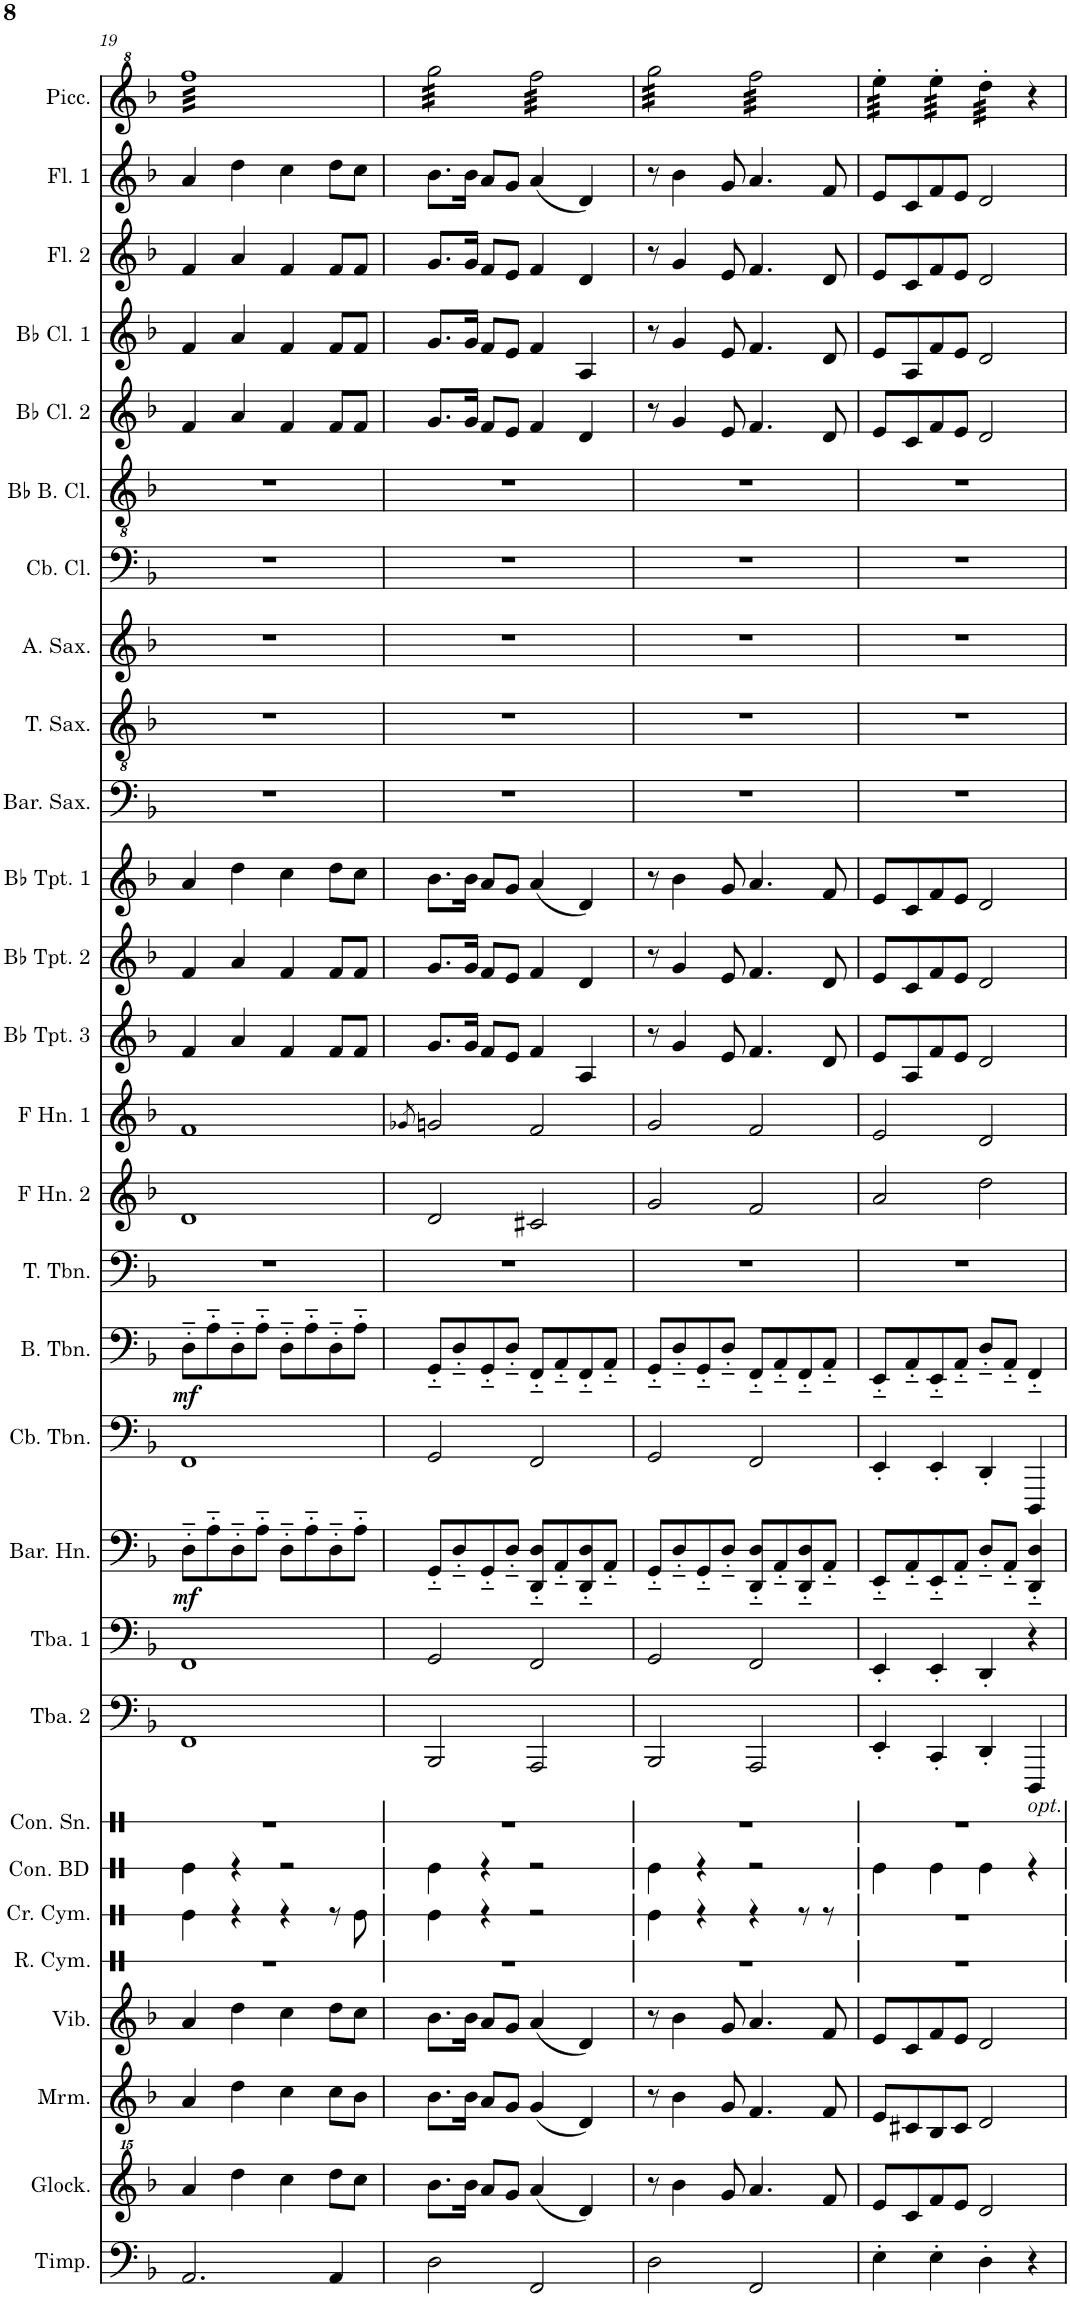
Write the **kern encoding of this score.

**kern	**kern	**kern	**kern	**kern	**kern	**kern	**kern	**kern	**kern	**kern	**dynam	**kern	**kern	**dynam	**kern	**kern	**kern	**kern	**kern	**kern	**kern	**kern	**kern	**kern	**kern	**kern	**kern	**kern	**kern	**kern
*part29	*part28	*part27	*part26	*part25	*part24	*part23	*part22	*part21	*part20	*part19	*part19	*part18	*part17	*part17	*part16	*part15	*part14	*part13	*part12	*part11	*part10	*part9	*part8	*part7	*part6	*part5	*part4	*part3	*part2	*part1
*staff29	*staff28	*staff27	*staff26	*staff25	*staff24	*staff23	*staff22	*staff21	*staff20	*staff19	*staff19	*staff18	*staff17	*staff17	*staff16	*staff15	*staff14	*staff13	*staff12	*staff11	*staff10	*staff9	*staff8	*staff7	*staff6	*staff5	*staff4	*staff3	*staff2	*staff1
*I"Timpani	*I"Glockenspiel	*I"Marimba	*I"Vibraphone	*I"Ride Cymbal	*I"Crash Cymbal	*I"Concert Bass Drum	*I"Concert Snare Drum	*I"Tuba 2	*I"Tuba 1	*I"Baritone Horn	*	*I"Contrabass Trombone	*I"Bass Trombone(Tenor 2)	*	*I"Tenor Trombone	*I"Horn in F 2	*I"Horn in F 1	*I"Bb Trumpet 3	*I"Bb Trumpet 2	*I"Bb Trumpet 1	*I"Baritone Saxophone	*I"Tenor Saxophone	*I"Alto Saxophone	*I"Contrabass Clarinet	*I"Bb Bass Clarinet	*I"Bb Clarinet 2	*I"Bb Clarinet 1	*I"Flute 2	*I"Flute 1	*I"Piccolo
*I'Timp.	*I'Glock.	*I'Mrm.	*I'Vib.	*I'R. Cym.	*I'Cr. Cym.	*I'Con. BD	*I'Con. Sn.	*I'Tba. 2	*I'Tba. 1	*I'Bar. Hn.	*	*I'Cb. Tbn.	*I'B. Tbn.	*	*I'T. Tbn.	*	*	*I'Bb Tpt. 3	*I'Bb Tpt. 2	*I'Bb Tpt. 1	*I'Bar. Sax.	*I'T. Sax.	*I'A. Sax.	*I'Cb. Cl.	*I'Bb B. Cl.	*I'Bb Cl. 2	*I'Bb Cl. 1	*I'Fl. 2	*I'Fl. 1	*I'Picc.
!!LO:PB:g=z
*clefF4	*clefG^^2	*clefG2	*clefG2	*clefX	*clefX	*clefX	*clefX	*clefF4	*clefF4	*clefF4	*	*clefF4	*clefF4	*	*clefF4	*clefG2	*clefG2	*clefG2	*clefG2	*clefG2	*clefF4	*clefGv2	*clefG2	*clefF4	*clefGv2	*clefG2	*clefG2	*clefG2	*clefG2	*clefG^2
*	*	*	*	*	*	*	*	*	*	*ITrd4c7	*	*	*	*	*	*ITrd4c7	*ITrd4c7	*ITrd1c2	*ITrd1c2	*ITrd1c2	*ITrd12c21	*ITrd8c14	*ITrd5c9	*ITrd1c2	*ITrd8c14	*ITrd1c2	*ITrd1c2	*	*	*ITrd-7c-12
*k[b-]	*k[b-]	*k[b-]	*k[b-]	*k[]	*k[]	*k[]	*k[]	*k[b-]	*k[b-]	*k[b-]	*	*k[b-]	*k[b-]	*	*k[b-]	*k[b-]	*k[b-]	*k[b-]	*k[b-]	*k[b-]	*k[b-]	*k[b-]	*k[b-]	*k[b-]	*k[b-]	*k[b-]	*k[b-]	*k[b-]	*k[b-]	*k[b-]
*M4/4	*M4/4	*M4/4	*M4/4	*M4/4	*M4/4	*M4/4	*M4/4	*M4/4	*M4/4	*M4/4	*	*M4/4	*M4/4	*	*M4/4	*M4/4	*M4/4	*M4/4	*M4/4	*M4/4	*M4/4	*M4/4	*M4/4	*M4/4	*M4/4	*M4/4	*M4/4	*M4/4	*M4/4	*M4/4
=19	=19	=19	=19	=19	=19	=19	=19	=19	=19	=19	=19	=19	=19	=19	=19	=19	=19	=19	=19	=19	=19	=19	=19	=19	=19	=19	=19	=19	=19	=19
!	!	!	!	!	!	!	!	!	!	!	!LO:DY:b	!	!	!LO:DY:b	!	!	!	!	!	!	!	!	!	!	!	!	!	!	!	!
*	*	*	*	*	*	*	*	*	*	*	*	*	*	*	*	*	*	*	*	*	*	*	*	*	*	*	*	*	*	*tremolo
2.AA/	4aaa/	4a/	4a/	1r	4Re\	4Re\	1r	1FF	1FF	8D'~\L	mf	1FF	8D'~\L	mf	1r	1d	1f	4f/	4f/	4a/	1r	1r	1r	1r	1r	4f/	4f/	4f/	4a/	32fffLLL
.	.	.	.	.	.	.	.	.	.	.	.	.	.	.	.	.	.	.	.	.	.	.	.	.	.	.	.	.	.	32fff
.	.	.	.	.	.	.	.	.	.	.	.	.	.	.	.	.	.	.	.	.	.	.	.	.	.	.	.	.	.	32fff
.	.	.	.	.	.	.	.	.	.	.	.	.	.	.	.	.	.	.	.	.	.	.	.	.	.	.	.	.	.	32fff
.	.	.	.	.	.	.	.	.	.	8A'~\	.	.	8A'~\	.	.	.	.	.	.	.	.	.	.	.	.	.	.	.	.	32fff
.	.	.	.	.	.	.	.	.	.	.	.	.	.	.	.	.	.	.	.	.	.	.	.	.	.	.	.	.	.	32fff
.	.	.	.	.	.	.	.	.	.	.	.	.	.	.	.	.	.	.	.	.	.	.	.	.	.	.	.	.	.	32fff
.	.	.	.	.	.	.	.	.	.	.	.	.	.	.	.	.	.	.	.	.	.	.	.	.	.	.	.	.	.	32fff
.	4dddd\	4dd\	4dd\	.	4r	4r	.	.	.	8D'~\	.	.	8D'~\	.	.	.	.	4a/	4a/	4dd\	.	.	.	.	.	4a/	4a/	4a/	4dd\	32fff
.	.	.	.	.	.	.	.	.	.	.	.	.	.	.	.	.	.	.	.	.	.	.	.	.	.	.	.	.	.	32fff
.	.	.	.	.	.	.	.	.	.	.	.	.	.	.	.	.	.	.	.	.	.	.	.	.	.	.	.	.	.	32fff
.	.	.	.	.	.	.	.	.	.	.	.	.	.	.	.	.	.	.	.	.	.	.	.	.	.	.	.	.	.	32fff
.	.	.	.	.	.	.	.	.	.	8A'~\J	.	.	8A'~\J	.	.	.	.	.	.	.	.	.	.	.	.	.	.	.	.	32fff
.	.	.	.	.	.	.	.	.	.	.	.	.	.	.	.	.	.	.	.	.	.	.	.	.	.	.	.	.	.	32fff
.	.	.	.	.	.	.	.	.	.	.	.	.	.	.	.	.	.	.	.	.	.	.	.	.	.	.	.	.	.	32fff
.	.	.	.	.	.	.	.	.	.	.	.	.	.	.	.	.	.	.	.	.	.	.	.	.	.	.	.	.	.	32fff
.	4cccc\	4cc\	4cc\	.	4r	2r	.	.	.	8D'~\L	.	.	8D'~\L	.	.	.	.	4f/	4f/	4cc\	.	.	.	.	.	4f/	4f/	4f/	4cc\	32fff
.	.	.	.	.	.	.	.	.	.	.	.	.	.	.	.	.	.	.	.	.	.	.	.	.	.	.	.	.	.	32fff
.	.	.	.	.	.	.	.	.	.	.	.	.	.	.	.	.	.	.	.	.	.	.	.	.	.	.	.	.	.	32fff
.	.	.	.	.	.	.	.	.	.	.	.	.	.	.	.	.	.	.	.	.	.	.	.	.	.	.	.	.	.	32fff
.	.	.	.	.	.	.	.	.	.	8A'~\	.	.	8A'~\	.	.	.	.	.	.	.	.	.	.	.	.	.	.	.	.	32fff
.	.	.	.	.	.	.	.	.	.	.	.	.	.	.	.	.	.	.	.	.	.	.	.	.	.	.	.	.	.	32fff
.	.	.	.	.	.	.	.	.	.	.	.	.	.	.	.	.	.	.	.	.	.	.	.	.	.	.	.	.	.	32fff
.	.	.	.	.	.	.	.	.	.	.	.	.	.	.	.	.	.	.	.	.	.	.	.	.	.	.	.	.	.	32fff
4AA/	8dddd\L	8cc\L	8dd\L	.	8r	.	.	.	.	8D'~\	.	.	8D'~\	.	.	.	.	8f/L	8f/L	8dd\L	.	.	.	.	.	8f/L	8f/L	8f/L	8dd\L	32fff
.	.	.	.	.	.	.	.	.	.	.	.	.	.	.	.	.	.	.	.	.	.	.	.	.	.	.	.	.	.	32fff
.	.	.	.	.	.	.	.	.	.	.	.	.	.	.	.	.	.	.	.	.	.	.	.	.	.	.	.	.	.	32fff
.	.	.	.	.	.	.	.	.	.	.	.	.	.	.	.	.	.	.	.	.	.	.	.	.	.	.	.	.	.	32fff
.	8cccc\J	8b-\J	8cc\J	.	8Re\	.	.	.	.	8A'~\J	.	.	8A'~\J	.	.	.	.	8f/J	8f/J	8cc\J	.	.	.	.	.	8f/J	8f/J	8f/J	8cc\J	32fff
.	.	.	.	.	.	.	.	.	.	.	.	.	.	.	.	.	.	.	.	.	.	.	.	.	.	.	.	.	.	32fff
.	.	.	.	.	.	.	.	.	.	.	.	.	.	.	.	.	.	.	.	.	.	.	.	.	.	.	.	.	.	32fff
.	.	.	.	.	.	.	.	.	.	.	.	.	.	.	.	.	.	.	.	.	.	.	.	.	.	.	.	.	.	32fffJJJ
=20	=20	=20	=20	=20	=20	=20	=20	=20	=20	=20	=20	=20	=20	=20	=20	=20	=20	=20	=20	=20	=20	=20	=20	=20	=20	=20	=20	=20	=20	=20
.	.	.	.	.	.	.	.	.	.	.	.	.	.	.	.	.	8qg-X/	.	.	.	.	.	.	.	.	.	.	.	.	.
2D\	8.bbb-\L	8.b-\L	8.b-\L	1r	4Re\	4Re\	1r	2BBB-/	2GG/	8GG'~/L	.	2GG/	8GG'~/L	.	1r	2d/	2gn/	8.g/L	8.g/L	8.b-\L	1r	1r	1r	1r	1r	8.g/L	8.g/L	8.g/L	8.b-\L	32ggg\LLL
.	.	.	.	.	.	.	.	.	.	.	.	.	.	.	.	.	.	.	.	.	.	.	.	.	.	.	.	.	.	32ggg\
.	.	.	.	.	.	.	.	.	.	.	.	.	.	.	.	.	.	.	.	.	.	.	.	.	.	.	.	.	.	32ggg\
.	.	.	.	.	.	.	.	.	.	.	.	.	.	.	.	.	.	.	.	.	.	.	.	.	.	.	.	.	.	32ggg\
.	.	.	.	.	.	.	.	.	.	8D'~/	.	.	8D'~/	.	.	.	.	.	.	.	.	.	.	.	.	.	.	.	.	32ggg\
.	.	.	.	.	.	.	.	.	.	.	.	.	.	.	.	.	.	.	.	.	.	.	.	.	.	.	.	.	.	32ggg\
.	16bbb-\Jk	16b-\Jk	16b-\Jk	.	.	.	.	.	.	.	.	.	.	.	.	.	.	16g/Jk	16g/Jk	16b-\Jk	.	.	.	.	.	16g/Jk	16g/Jk	16g/Jk	16b-\Jk	32ggg\
.	.	.	.	.	.	.	.	.	.	.	.	.	.	.	.	.	.	.	.	.	.	.	.	.	.	.	.	.	.	32ggg\
.	8aaa/L	8a/L	8a/L	.	4r	4r	.	.	.	8GG'~/	.	.	8GG'~/	.	.	.	.	8f/L	8f/L	8a/L	.	.	.	.	.	8f/L	8f/L	8f/L	8a/L	32ggg\
.	.	.	.	.	.	.	.	.	.	.	.	.	.	.	.	.	.	.	.	.	.	.	.	.	.	.	.	.	.	32ggg\
.	.	.	.	.	.	.	.	.	.	.	.	.	.	.	.	.	.	.	.	.	.	.	.	.	.	.	.	.	.	32ggg\
.	.	.	.	.	.	.	.	.	.	.	.	.	.	.	.	.	.	.	.	.	.	.	.	.	.	.	.	.	.	32ggg\
.	8ggg/J	8g/J	8g/J	.	.	.	.	.	.	8D'~/J	.	.	8D'~/J	.	.	.	.	8e/J	8e/J	8g/J	.	.	.	.	.	8e/J	8e/J	8e/J	8g/J	32ggg\
.	.	.	.	.	.	.	.	.	.	.	.	.	.	.	.	.	.	.	.	.	.	.	.	.	.	.	.	.	.	32ggg\
.	.	.	.	.	.	.	.	.	.	.	.	.	.	.	.	.	.	.	.	.	.	.	.	.	.	.	.	.	.	32ggg\
.	.	.	.	.	.	.	.	.	.	.	.	.	.	.	.	.	.	.	.	.	.	.	.	.	.	.	.	.	.	32ggg\JJJ
2FF/	(4aaa/	(4g/	(4a/	.	2r	2r	.	2AAA/	2FF/	8DD/'~ 8D/'~L	.	2FF/	8FF'~/L	.	.	2c#X/	2f/	4f/	4f/	(4a/	.	.	.	.	.	4f/	4f/	4f/	(4a/	32fff\LLL
.	.	.	.	.	.	.	.	.	.	.	.	.	.	.	.	.	.	.	.	.	.	.	.	.	.	.	.	.	.	32fff\
.	.	.	.	.	.	.	.	.	.	.	.	.	.	.	.	.	.	.	.	.	.	.	.	.	.	.	.	.	.	32fff\
.	.	.	.	.	.	.	.	.	.	.	.	.	.	.	.	.	.	.	.	.	.	.	.	.	.	.	.	.	.	32fff\
.	.	.	.	.	.	.	.	.	.	8AA'~/	.	.	8AA'~/	.	.	.	.	.	.	.	.	.	.	.	.	.	.	.	.	32fff\
.	.	.	.	.	.	.	.	.	.	.	.	.	.	.	.	.	.	.	.	.	.	.	.	.	.	.	.	.	.	32fff\
.	.	.	.	.	.	.	.	.	.	.	.	.	.	.	.	.	.	.	.	.	.	.	.	.	.	.	.	.	.	32fff\
.	.	.	.	.	.	.	.	.	.	.	.	.	.	.	.	.	.	.	.	.	.	.	.	.	.	.	.	.	.	32fff\
.	4ddd/)	4d/)	4d/)	.	.	.	.	.	.	8DD/'~ 8D/'~	.	.	8FF'~/	.	.	.	.	4A/	4d/	4d/)	.	.	.	.	.	4d/	4A/	4d/	4d/)	32fff\
.	.	.	.	.	.	.	.	.	.	.	.	.	.	.	.	.	.	.	.	.	.	.	.	.	.	.	.	.	.	32fff\
.	.	.	.	.	.	.	.	.	.	.	.	.	.	.	.	.	.	.	.	.	.	.	.	.	.	.	.	.	.	32fff\
.	.	.	.	.	.	.	.	.	.	.	.	.	.	.	.	.	.	.	.	.	.	.	.	.	.	.	.	.	.	32fff\
.	.	.	.	.	.	.	.	.	.	8AA'~/J	.	.	8AA'~/J	.	.	.	.	.	.	.	.	.	.	.	.	.	.	.	.	32fff\
.	.	.	.	.	.	.	.	.	.	.	.	.	.	.	.	.	.	.	.	.	.	.	.	.	.	.	.	.	.	32fff\
.	.	.	.	.	.	.	.	.	.	.	.	.	.	.	.	.	.	.	.	.	.	.	.	.	.	.	.	.	.	32fff\
.	.	.	.	.	.	.	.	.	.	.	.	.	.	.	.	.	.	.	.	.	.	.	.	.	.	.	.	.	.	32fff\JJJ
=21	=21	=21	=21	=21	=21	=21	=21	=21	=21	=21	=21	=21	=21	=21	=21	=21	=21	=21	=21	=21	=21	=21	=21	=21	=21	=21	=21	=21	=21	=21
2D\	8r	8r	8r	1r	4Re\	4Re\	1r	2BBB-/	2GG/	8GG'~/L	.	2GG/	8GG'~/L	.	1r	2g/	2g/	8r	8r	8r	1r	1r	1r	1r	1r	8r	8r	8r	8r	32ggg\LLL
.	.	.	.	.	.	.	.	.	.	.	.	.	.	.	.	.	.	.	.	.	.	.	.	.	.	.	.	.	.	32ggg\
.	.	.	.	.	.	.	.	.	.	.	.	.	.	.	.	.	.	.	.	.	.	.	.	.	.	.	.	.	.	32ggg\
.	.	.	.	.	.	.	.	.	.	.	.	.	.	.	.	.	.	.	.	.	.	.	.	.	.	.	.	.	.	32ggg\
.	4bbb-\	4b-\	4b-\	.	.	.	.	.	.	8D'~/	.	.	8D'~/	.	.	.	.	4g/	4g/	4b-\	.	.	.	.	.	4g/	4g/	4g/	4b-\	32ggg\
.	.	.	.	.	.	.	.	.	.	.	.	.	.	.	.	.	.	.	.	.	.	.	.	.	.	.	.	.	.	32ggg\
.	.	.	.	.	.	.	.	.	.	.	.	.	.	.	.	.	.	.	.	.	.	.	.	.	.	.	.	.	.	32ggg\
.	.	.	.	.	.	.	.	.	.	.	.	.	.	.	.	.	.	.	.	.	.	.	.	.	.	.	.	.	.	32ggg\
.	.	.	.	.	4r	4r	.	.	.	8GG'~/	.	.	8GG'~/	.	.	.	.	.	.	.	.	.	.	.	.	.	.	.	.	32ggg\
.	.	.	.	.	.	.	.	.	.	.	.	.	.	.	.	.	.	.	.	.	.	.	.	.	.	.	.	.	.	32ggg\
.	.	.	.	.	.	.	.	.	.	.	.	.	.	.	.	.	.	.	.	.	.	.	.	.	.	.	.	.	.	32ggg\
.	.	.	.	.	.	.	.	.	.	.	.	.	.	.	.	.	.	.	.	.	.	.	.	.	.	.	.	.	.	32ggg\
.	8ggg/	8g/	8g/	.	.	.	.	.	.	8D'~/J	.	.	8D'~/J	.	.	.	.	8e/	8e/	8g/	.	.	.	.	.	8e/	8e/	8e/	8g/	32ggg\
.	.	.	.	.	.	.	.	.	.	.	.	.	.	.	.	.	.	.	.	.	.	.	.	.	.	.	.	.	.	32ggg\
.	.	.	.	.	.	.	.	.	.	.	.	.	.	.	.	.	.	.	.	.	.	.	.	.	.	.	.	.	.	32ggg\
.	.	.	.	.	.	.	.	.	.	.	.	.	.	.	.	.	.	.	.	.	.	.	.	.	.	.	.	.	.	32ggg\JJJ
2FF/	4.aaa/	4.f/	4.a/	.	4r	2r	.	2AAA/	2FF/	8DD/'~ 8D/'~L	.	2FF/	8FF'~/L	.	.	2f/	2f/	4.f/	4.f/	4.a/	.	.	.	.	.	4.f/	4.f/	4.f/	4.a/	32fff\LLL
.	.	.	.	.	.	.	.	.	.	.	.	.	.	.	.	.	.	.	.	.	.	.	.	.	.	.	.	.	.	32fff\
.	.	.	.	.	.	.	.	.	.	.	.	.	.	.	.	.	.	.	.	.	.	.	.	.	.	.	.	.	.	32fff\
.	.	.	.	.	.	.	.	.	.	.	.	.	.	.	.	.	.	.	.	.	.	.	.	.	.	.	.	.	.	32fff\
.	.	.	.	.	.	.	.	.	.	8AA'~/	.	.	8AA'~/	.	.	.	.	.	.	.	.	.	.	.	.	.	.	.	.	32fff\
.	.	.	.	.	.	.	.	.	.	.	.	.	.	.	.	.	.	.	.	.	.	.	.	.	.	.	.	.	.	32fff\
.	.	.	.	.	.	.	.	.	.	.	.	.	.	.	.	.	.	.	.	.	.	.	.	.	.	.	.	.	.	32fff\
.	.	.	.	.	.	.	.	.	.	.	.	.	.	.	.	.	.	.	.	.	.	.	.	.	.	.	.	.	.	32fff\
.	.	.	.	.	8r	.	.	.	.	8DD/'~ 8D/'~	.	.	8FF'~/	.	.	.	.	.	.	.	.	.	.	.	.	.	.	.	.	32fff\
.	.	.	.	.	.	.	.	.	.	.	.	.	.	.	.	.	.	.	.	.	.	.	.	.	.	.	.	.	.	32fff\
.	.	.	.	.	.	.	.	.	.	.	.	.	.	.	.	.	.	.	.	.	.	.	.	.	.	.	.	.	.	32fff\
.	.	.	.	.	.	.	.	.	.	.	.	.	.	.	.	.	.	.	.	.	.	.	.	.	.	.	.	.	.	32fff\
.	8fff/	8f/	8f/	.	8r	.	.	.	.	8AA'~/J	.	.	8AA'~/J	.	.	.	.	8d/	8d/	8f/	.	.	.	.	.	8d/	8d/	8d/	8f/	32fff\
.	.	.	.	.	.	.	.	.	.	.	.	.	.	.	.	.	.	.	.	.	.	.	.	.	.	.	.	.	.	32fff\
.	.	.	.	.	.	.	.	.	.	.	.	.	.	.	.	.	.	.	.	.	.	.	.	.	.	.	.	.	.	32fff\
.	.	.	.	.	.	.	.	.	.	.	.	.	.	.	.	.	.	.	.	.	.	.	.	.	.	.	.	.	.	32fff\JJJ
=22	=22	=22	=22	=22	=22	=22	=22	=22	=22	=22	=22	=22	=22	=22	=22	=22	=22	=22	=22	=22	=22	=22	=22	=22	=22	=22	=22	=22	=22	=22
4E'\	8eee/L	8e/L	8e/L	1r	1r	4Re\	1r	4EE'/	4EE'/	8EE'~/L	.	4EE'/	8EE'~/L	.	1r	2a/	2e/	8e/L	8e/L	8e/L	1r	1r	1r	1r	1r	8e/L	8e/L	8e/L	8e/L	32eee'\LLL
.	.	.	.	.	.	.	.	.	.	.	.	.	.	.	.	.	.	.	.	.	.	.	.	.	.	.	.	.	.	32eee'\
.	.	.	.	.	.	.	.	.	.	.	.	.	.	.	.	.	.	.	.	.	.	.	.	.	.	.	.	.	.	32eee'\
.	.	.	.	.	.	.	.	.	.	.	.	.	.	.	.	.	.	.	.	.	.	.	.	.	.	.	.	.	.	32eee'\
.	8ccc/	8c#X/	8c/	.	.	.	.	.	.	8AA'~/	.	.	8AA'~/	.	.	.	.	8A/	8c/	8c/	.	.	.	.	.	8c/	8A/	8c/	8c/	32eee'\
.	.	.	.	.	.	.	.	.	.	.	.	.	.	.	.	.	.	.	.	.	.	.	.	.	.	.	.	.	.	32eee'\
.	.	.	.	.	.	.	.	.	.	.	.	.	.	.	.	.	.	.	.	.	.	.	.	.	.	.	.	.	.	32eee'\
.	.	.	.	.	.	.	.	.	.	.	.	.	.	.	.	.	.	.	.	.	.	.	.	.	.	.	.	.	.	32eee'\JJJ
4E'\	8fff/	8B-/	8f/	.	.	4Re\	.	4CC'/	4EE'/	8EE'~/	.	4EE'/	8EE'~/	.	.	.	.	8f/	8f/	8f/	.	.	.	.	.	8f/	8f/	8f/	8f/	32eee'\LLL
.	.	.	.	.	.	.	.	.	.	.	.	.	.	.	.	.	.	.	.	.	.	.	.	.	.	.	.	.	.	32eee'\
.	.	.	.	.	.	.	.	.	.	.	.	.	.	.	.	.	.	.	.	.	.	.	.	.	.	.	.	.	.	32eee'\
.	.	.	.	.	.	.	.	.	.	.	.	.	.	.	.	.	.	.	.	.	.	.	.	.	.	.	.	.	.	32eee'\
.	8eee/J	8c#/J	8e/J	.	.	.	.	.	.	8AA'~/J	.	.	8AA'~/J	.	.	.	.	8e/J	8e/J	8e/J	.	.	.	.	.	8e/J	8e/J	8e/J	8e/J	32eee'\
.	.	.	.	.	.	.	.	.	.	.	.	.	.	.	.	.	.	.	.	.	.	.	.	.	.	.	.	.	.	32eee'\
.	.	.	.	.	.	.	.	.	.	.	.	.	.	.	.	.	.	.	.	.	.	.	.	.	.	.	.	.	.	32eee'\
.	.	.	.	.	.	.	.	.	.	.	.	.	.	.	.	.	.	.	.	.	.	.	.	.	.	.	.	.	.	32eee'\JJJ
4D'\	2ddd/	2d/	2d/	.	.	4Re\	.	4DD'/	4DD'/	8D'~/L	.	4DD'/	8D'~/L	.	.	2dd\	2d/	2d/	2d/	2d/	.	.	.	.	.	2d/	2d/	2d/	2d/	32ddd'\LLL
.	.	.	.	.	.	.	.	.	.	.	.	.	.	.	.	.	.	.	.	.	.	.	.	.	.	.	.	.	.	32ddd'\
.	.	.	.	.	.	.	.	.	.	.	.	.	.	.	.	.	.	.	.	.	.	.	.	.	.	.	.	.	.	32ddd'\
.	.	.	.	.	.	.	.	.	.	.	.	.	.	.	.	.	.	.	.	.	.	.	.	.	.	.	.	.	.	32ddd'\
.	.	.	.	.	.	.	.	.	.	8AA'~/J	.	.	8AA'~/J	.	.	.	.	.	.	.	.	.	.	.	.	.	.	.	.	32ddd'\
.	.	.	.	.	.	.	.	.	.	.	.	.	.	.	.	.	.	.	.	.	.	.	.	.	.	.	.	.	.	32ddd'\
.	.	.	.	.	.	.	.	.	.	.	.	.	.	.	.	.	.	.	.	.	.	.	.	.	.	.	.	.	.	32ddd'\
.	.	.	.	.	.	.	.	.	.	.	.	.	.	.	.	.	.	.	.	.	.	.	.	.	.	.	.	.	.	32ddd'\JJJ
*	*	*	*	*	*	*	*	*	*	*	*	*	*	*	*	*	*	*	*	*	*	*	*	*	*	*	*	*	*	*Xtremolo
!	!	!	!	!	!	!	!	!LO:TX:b:i:t=opt.	!	!	!	!	!	!	!	!	!	!	!	!	!	!	!	!	!	!	!	!	!	!
4r	.	.	.	.	.	4r	.	4DDD/	4r	4DD/'~ 4D/'~	.	4DDD/	4FF'~/	.	.	.	.	.	.	.	.	.	.	.	.	.	.	.	.	4r
=	=	=	=	=	=	=	=	=	=	=	=	=	=	=	=	=	=	=	=	=	=	=	=	=	=	=	=	=	=	=
*-	*-	*-	*-	*-	*-	*-	*-	*-	*-	*-	*-	*-	*-	*-	*-	*-	*-	*-	*-	*-	*-	*-	*-	*-	*-	*-	*-	*-	*-	*-
